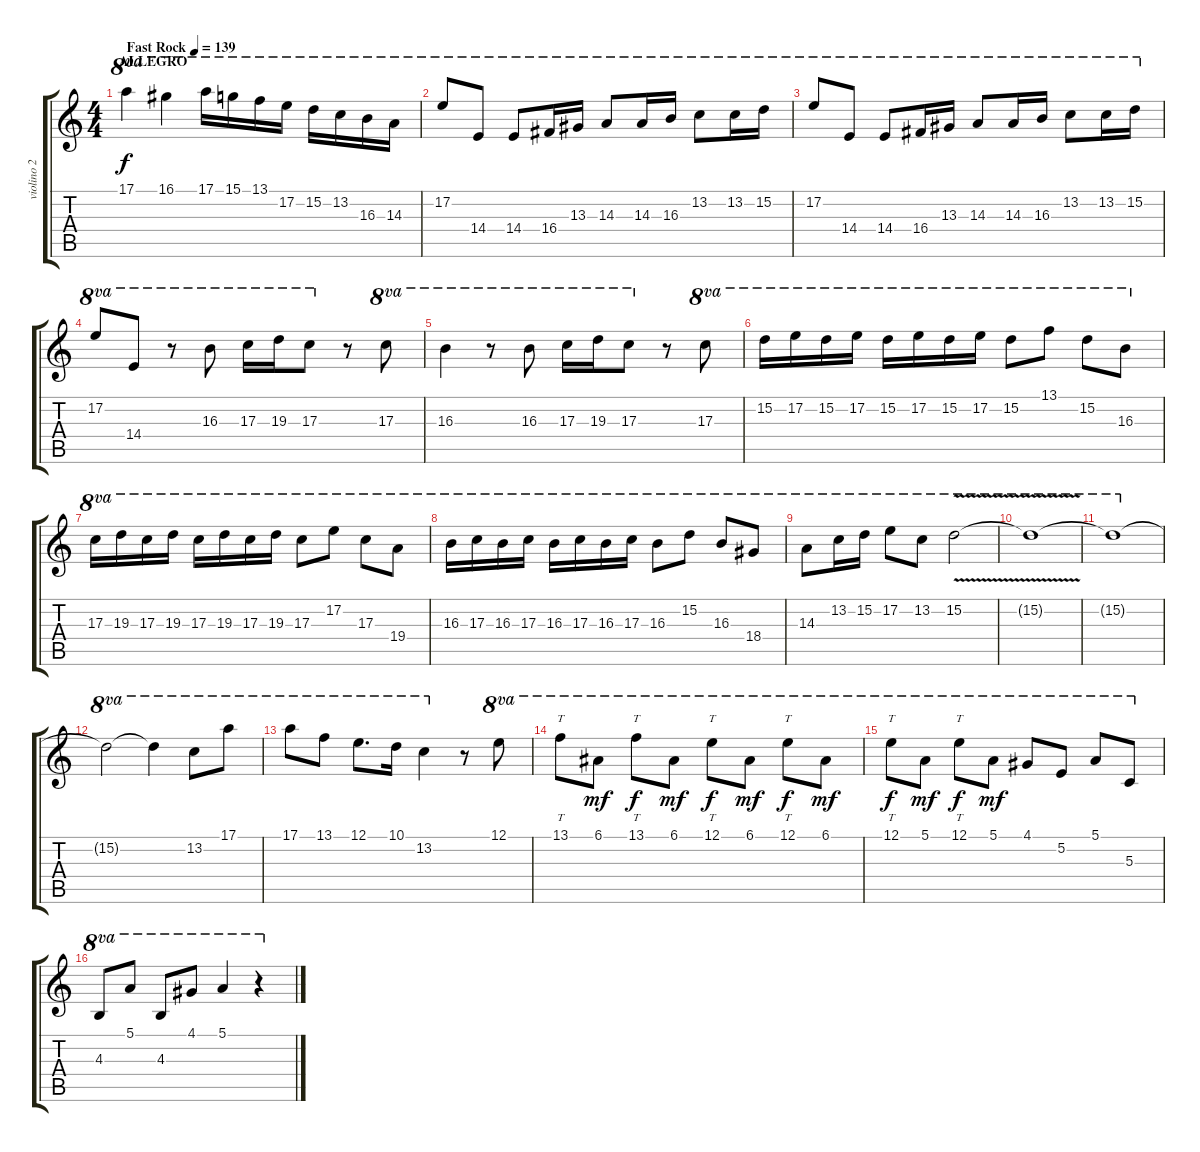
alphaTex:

\track ("violino 2" "violino 2") {instrument overdrivenguitar}
\staff {score tabs}
\tuning (E4 B3 G3 D3 A2 E2) {hide}
\ts (4 4)
\section ("" "ALLEGRO")
\tempo (139 "Fast Rock")
\clef g2
\ks aminor
17.1.4{ot 8va dy f instrument overdrivenguitar} 16.1.4{ot 8va} 17.1.16{ot 8va} 15.1.16{ot 8va} 13.1.16{ot 8va} 17.2.16{ot 8va} 15.2.16{ot 8va} 13.2.16{ot 8va} 16.3.16{ot 8va} 14.3.16{ot 8va} |
17.2.8{ot 8va} 14.4.8{ot 8va} 14.4.8{ot 8va} 16.4.16{ot 8va} 13.3.16{ot 8va} 14.3.8{ot 8va} 14.3.16{ot 8va} 16.3.16{ot 8va} 13.2.8{ot 8va} 13.2.16{ot 8va} 15.2.16{ot 8va} |
17.2.8{ot 8va} 14.4.8{ot 8va} 14.4.8{ot 8va} 16.4.16{ot 8va} 13.3.16{ot 8va} 14.3.8{ot 8va} 14.3.16{ot 8va} 16.3.16{ot 8va} 13.2.8{ot 8va} 13.2.16{ot 8va} 15.2.16{ot 8va} |
17.2.8{ot 8va} 14.4.8{ot 8va} r.8{ot 8va} 16.3.8{ot 8va} 17.3.16{ot 8va} 19.3.16{ot 8va} 17.3.8{ot 8va} r.8 17.3.8{ot 8va} |
16.3.4{ot 8va} r.8{ot 8va} 16.3.8{ot 8va} 17.3.16{ot 8va} 19.3.16{ot 8va} 17.3.8{ot 8va} r.8 17.3.8{ot 8va} |
15.2.16{ot 8va} 17.2.16{ot 8va} 15.2.16{ot 8va} 17.2.16{ot 8va} 15.2.16{ot 8va} 17.2.16{ot 8va} 15.2.16{ot 8va} 17.2.16{ot 8va} 15.2.8{ot 8va} 13.1.8{ot 8va} 15.2.8{ot 8va} 16.3.8{ot 8va} |
17.3.16{ot 8va} 19.3.16{ot 8va} 17.3.16{ot 8va} 19.3.16{ot 8va} 17.3.16{ot 8va} 19.3.16{ot 8va} 17.3.16{ot 8va} 19.3.16{ot 8va} 17.3.8{ot 8va} 17.2.8{ot 8va} 17.3.8{ot 8va} 19.4.8{ot 8va} |
16.3.16{ot 8va} 17.3.16{ot 8va} 16.3.16{ot 8va} 17.3.16{ot 8va} 16.3.16{ot 8va} 17.3.16{ot 8va} 16.3.16{ot 8va} 17.3.16{ot 8va} 16.3.8{ot 8va} 15.2.8{ot 8va} 16.3.8{ot 8va} 18.4.8{ot 8va} |
14.3.8{ot 8va} 13.2.16{ot 8va} 15.2.16{ot 8va} 17.2.8{ot 8va} 13.2.8{ot 8va} 15.2{v}.2{ot 8va} |
15.2{t}.1{ot 8va} |
15.2{t}.1{ot 8va} |
15.2{t}.2{ot 8va} 15.2{t}.4{ot 8va} 13.2.8{ot 8va} 17.1.8{ot 8va} |
17.1.8{ot 8va} 13.1.8{ot 8va} 12.1.8{d ot 8va} 10.1.16{ot 8va} 13.2.4{ot 8va} r.8 12.1.8{ot 8va} |
13.1.8{tt ot 8va} 6.1.8{ot 8va dy mf} 13.1.8{tt ot 8va dy f} 6.1.8{ot 8va dy mf} 12.1.8{tt ot 8va dy f} 6.1.8{ot 8va dy mf} 12.1.8{tt ot 8va dy f} 6.1.8{ot 8va dy mf} |
12.1.8{tt ot 8va dy f} 5.1.8{ot 8va dy mf} 12.1.8{tt ot 8va dy f} 5.1.8{ot 8va dy mf} 4.1.8{ot 8va} 5.2.8{ot 8va} 5.1.8{ot 8va} 5.3.8{ot 8va} |
4.3.8{ot 8va} 5.1.8{ot 8va} 4.3.8{ot 8va} 4.1.8{ot 8va} 5.1.4{ot 8va} r.4{ot 8va}
